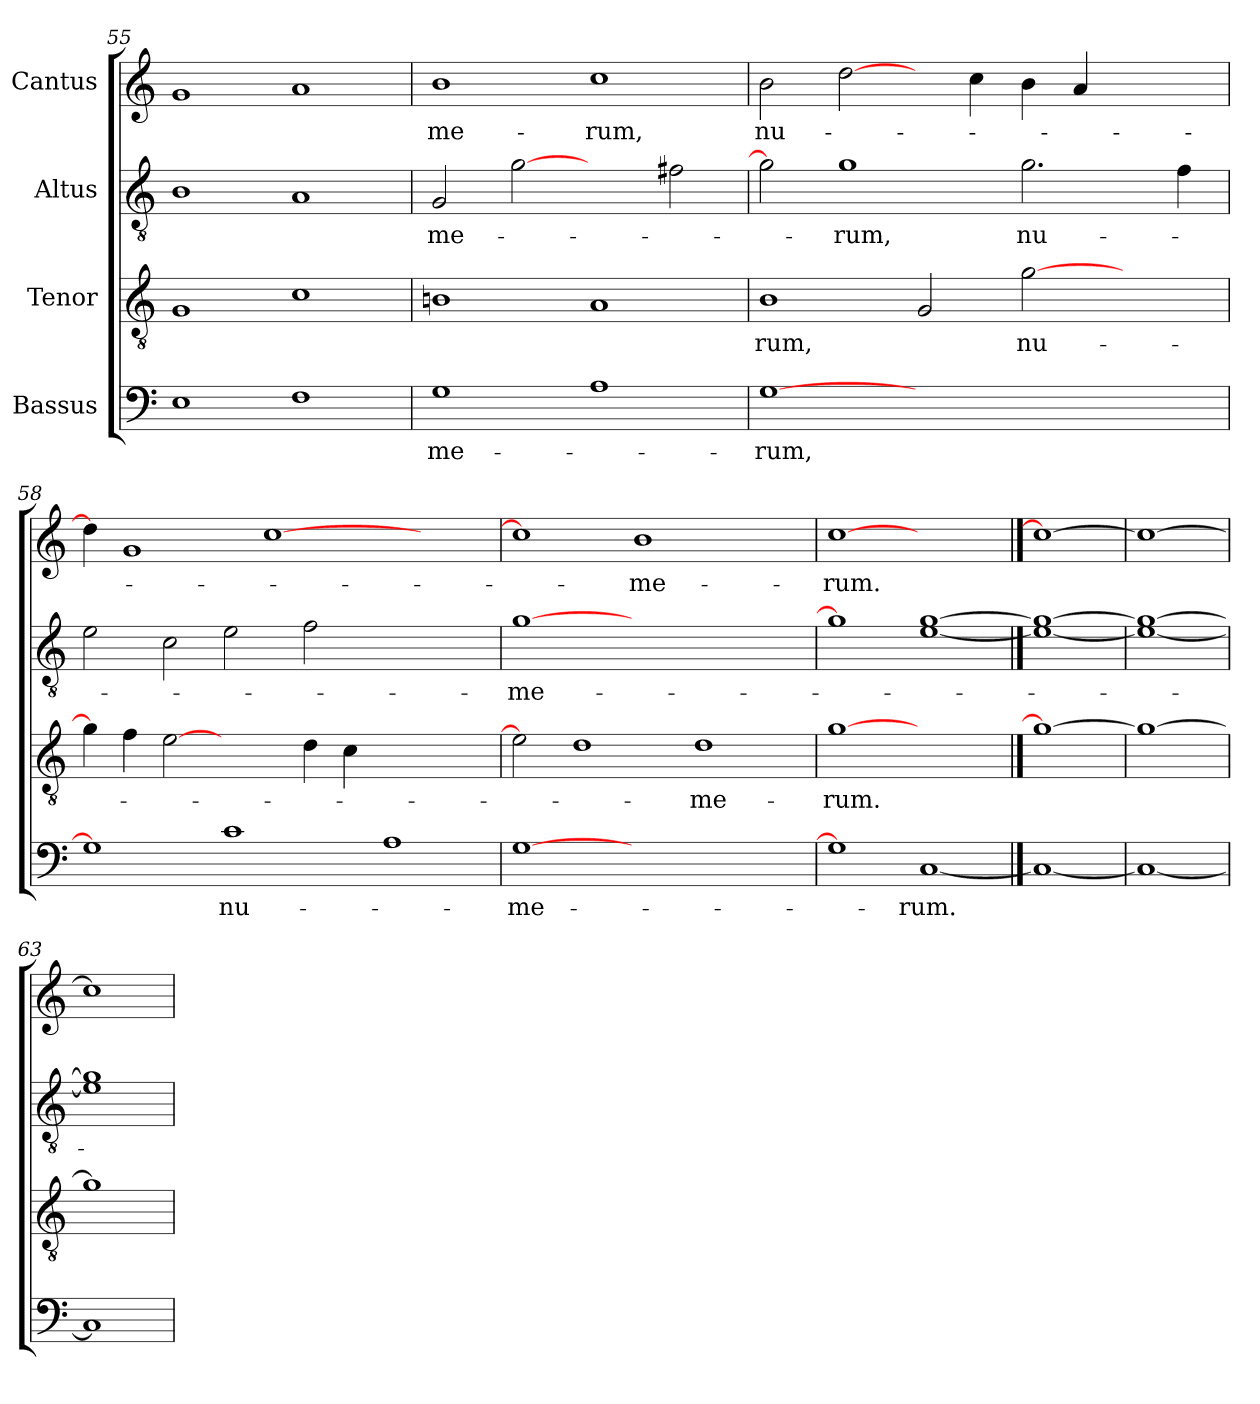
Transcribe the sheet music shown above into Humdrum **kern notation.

**kern	**text	**kern	**text	**kern	**text	**kern	**text
*part4	*part4	*part3	*part3	*part2	*part2	*part1	*part1
*staff4	*staff4	*staff3	*staff3	*staff2	*staff2	*staff1	*staff1
*I"Bassus	*	*I"Tenor	*	*I"Altus	*	*I"Cantus	*
*clefF4	*	*clefGv2	*	*clefGv2	*	*clefG2	*
*k[]	*	*k[]	*	*k[]	*	*k[]	*
*C:	*	*C:	*	*C:	*	*C:	*
=55	=55	=55	=55	=55	=55	=55	=55
1E\	.	1G/	.	1B\	.	1g/	.
1F\	.	1c\	.	1A/	.	1a/	.
!!LO:LB:g=z
=56	=56	=56	=56	=56	=56	=56	=56
!	!LO:LY:i	!	!	!	!LO:LY:i	!	!
1G\	-me-	1Bn\	.	2G/	-me-	1b\	-me-
.	.	.	.	[2g\	.	.	.
1A\	.	1A/	.	2ryy	.	1cc\	-rum,
.	.	.	.	2f#X\	.	.	.
=57	=57	=57	=57	=57	=57	=57	=57
!	!LO:LY:i	!	!	!	!	!	!LO:LY:i
[1G\	-rum,	1B\	-rum,	2g\]	.	2b\	nu-
!	!	!	!	!	!LO:LY:i	!	!
.	.	.	.	1g\	-rum,	[2dd\	.
1.ryy	.	2G/	.	.	.	4ryy	.
.	.	.	.	.	.	4cc\	.
!	!	!	!LO:LY:i	!	!LO:LY:i	!	!
.	.	[2g\	nu-	2.g\	nu-	4b\	.
.	.	.	.	.	.	4a/	.
.	.	2ryy	.	.	.	2ryy	.
.	.	.	.	4f\	.	.	.
=58	=58	=58	=58	=58	=58	=58	=58
1G\]	.	4g\]	.	2e\	.	4dd\]	.
.	.	4f\	.	.	.	1g/	.
.	.	[2e\	.	2c\	.	.	.
!	!LO:LY:i	!	!	!	!	!	!
1c\	nu-	2ryy	.	2e\	.	.	.
.	.	.	.	.	.	[1cc\	.
.	.	4d\	.	2f\	.	.	.
.	.	4c\	.	.	.	.	.
1A\	.	1ryy	.	1ryy	.	.	.
.	.	.	.	.	.	2.ryy	.
=59	=59	=59	=59	=59	=59	=59	=59
!	!LO:LY:i	!	!	!	!LO:LY:i	!	!
[1G\	-me-	2e\]	.	[1g\	-me-	1cc\]	.
.	.	1d\	.	.	.	.	.
!	!	!	!	!	!	!	!LO:LY:i
1.ryy	.	.	.	1.ryy	.	1b\	-me-
!	!	!	!LO:LY:i	!	!	!	!
.	.	1d\	-me-	.	.	.	.
.	.	.	.	.	.	2ryy	.
=60	=60	=60	=60	=60	=60	=60	=60
!	!	!	!LO:LY:i	!	!	!	!LO:LY:i
1G\]	.	[1g\	-rum.	1g\]	.	[1cc\	-rum.
!	!LO:LY:i	!	!	!	!	!	!
[1C/	-rum.	1ryy	.	[1e\ [1g\	.	1ryy	.
==61	==61	==61	==61	==61	==61	==61	==61
1C/_	.	1g\_	.	1e_\ 1g_\	.	1cc\_	.
=62	=62	=62	=62	=62	=62	=62	=62
1C/_	.	1g\_	.	1e_\ 1g_\	.	1cc\_	.
=63	=63	=63	=63	=63	=63	=63	=63
1C/]	.	1g\]	.	1e]\ 1g]\	.	1cc\]	.
=	=	=	=	=	=	=	=
*-	*-	*-	*-	*-	*-	*-	*-
